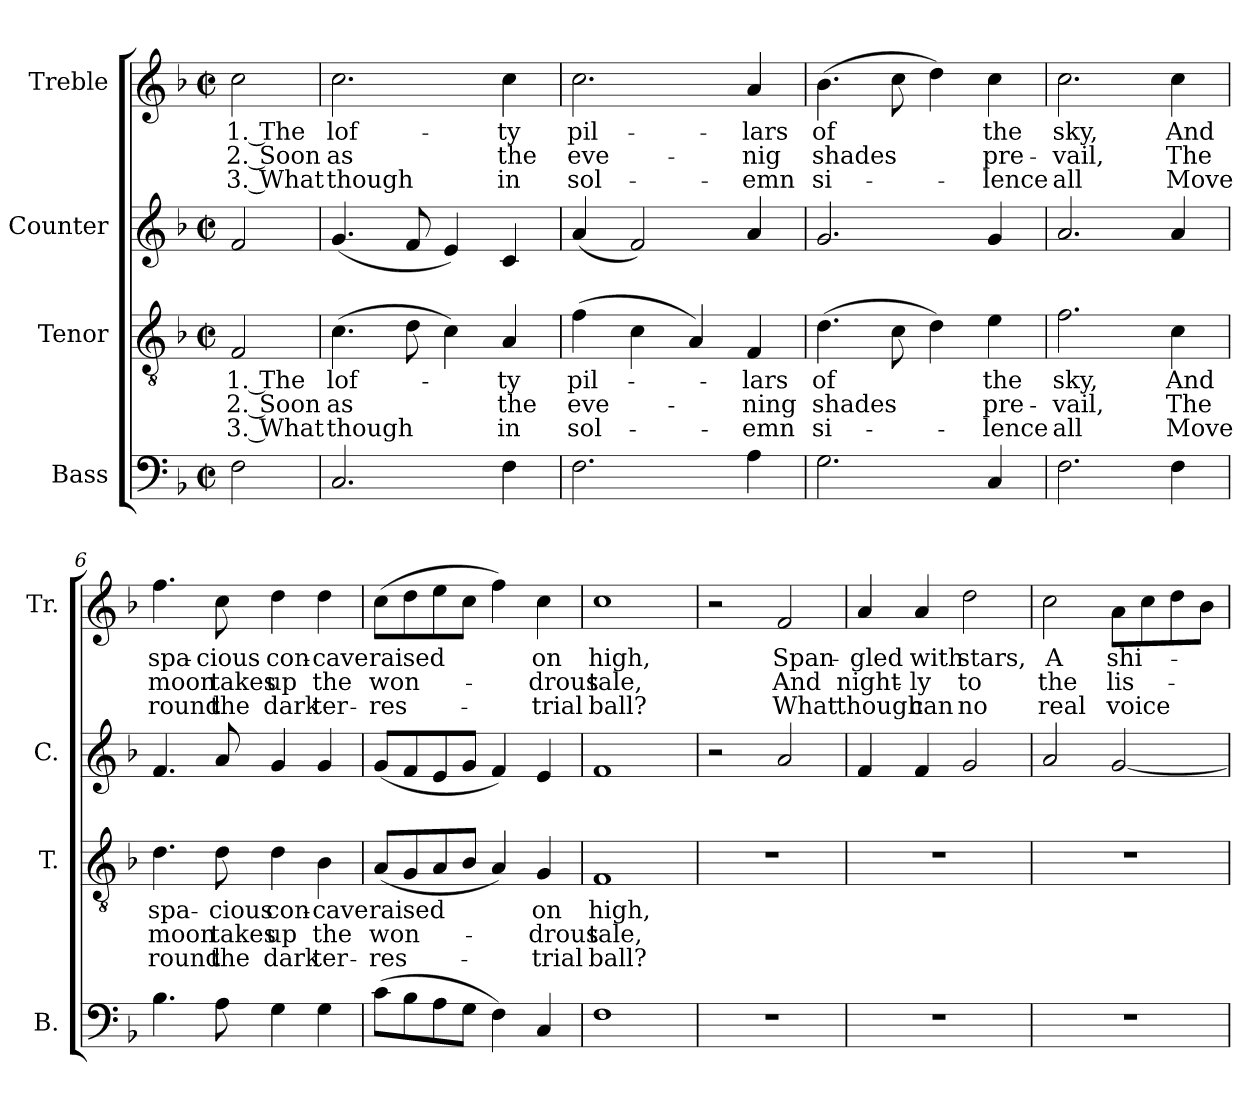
**kern	**kern	**text	**text	**text	**kern	**kern	**text	**text	**text
*part4	*part3	*part3	*part3	*part3	*part2	*part1	*part1	*part1	*part1
*staff4	*staff3	*staff3	*staff3	*staff3	*staff2	*staff1	*staff1	*staff1	*staff1
*I"Bass	*I"Tenor	*	*	*	*I"Counter	*I"Treble	*	*	*
*I'B.	*I'T.	*	*	*	*I'C.	*I'Tr.	*	*	*
*clefF4	*clefGv2	*	*	*	*clefG2	*clefG2	*	*	*
*k[b-]	*k[b-]	*	*	*	*k[b-]	*k[b-]	*	*	*
*M4/4	*M4/4	*	*	*	*M4/4	*M4/4	*	*	*
*met(c|)	*met(c|)	*	*	*	*met(c|)	*met(c|)	*	*	*
*MM150	*MM150	*	*	*	*MM150	*MM150	*	*	*
=1	=1	=1	=1	=1	=1	=1	=1	=1	=1
2F\	2F/	1. The	2. Soon	3. What	2f/	2cc\	1. The	2. Soon	3. What
=2	=2	=2	=2	=2	=2	=2	=2	=2	=2
2.C/	(4.c\	lof-	as	though	(4.g/	2.cc\	lof-	as	though
.	8d\	.	.	.	8f/	.	.	.	.
.	4c\)	.	.	.	4e/)	.	.	.	.
4F\	4A/	-ty	the	in	4c/	4cc\	-ty	the	in
=3	=3	=3	=3	=3	=3	=3	=3	=3	=3
2.F\	(4f\	pil-	eve-	sol-	(4a/	2.cc\	pil-	eve-	sol-
.	4c\	.	.	.	2f/)	.	.	.	.
.	4A/)	.	.	.	.	.	.	.	.
4A\	4F/	-lars	-ning	-emn	4a/	4a/	-lars	-nig	-emn
=4	=4	=4	=4	=4	=4	=4	=4	=4	=4
2.G\	(4.d\	of	shades	si-	2.g/	(4.b-\	of	shades	si-
.	8c\	.	.	.	.	8cc\	.	.	.
.	4d\)	.	.	.	.	4dd\)	.	.	.
4C/	4e\	the	pre-	-lence	4g/	4cc\	the	pre-	-lence
=5	=5	=5	=5	=5	=5	=5	=5	=5	=5
2.F\	2.f\	sky,	-vail,	all	2.a/	2.cc\	sky,	-vail,	all
4F\	4c\	And	The	Move	4a/	4cc\	And	The	Move
=6	=6	=6	=6	=6	=6	=6	=6	=6	=6
4.B-\	4.d\	spa-	moon	round	4.f/	4.ff\	spa-	moon	round
8A\	8d\	-cious	takes	the	8a/	8cc\	-cious	takes	the
4G\	4d\	con-	up	dark	4g/	4dd\	con-	up	dark
4G\	4B-\	-cave	the	ter-	4g/	4dd\	-cave	the	ter-
=7	=7	=7	=7	=7	=7	=7	=7	=7	=7
(8c\L	(8A/L	raised	won-	-res-	(8g/L	(8cc\L	raised	won-	-res-
8B-\	8G/	.	.	.	8f/	8dd\	.	.	.
8A\	8A/	.	.	.	8e/	8ee\	.	.	.
8G\J	8B-/J	.	.	.	8g/J	8cc\J	.	.	.
4F\)	4A/)	.	.	.	4f/)	4ff\)	.	.	.
4C/	4G/	on	-drous	-trial	4e/	4cc\	on	-drous	-trial
=8	=8	=8	=8	=8	=8	=8	=8	=8	=8
1F	1F	high,	tale,	ball?	1f	1cc	high,	tale,	ball?
!!LO:LB:g=z
=9	=9	=9	=9	=9	=9	=9	=9	=9	=9
1r	1r	.	.	.	2r	2r	.	.	.
.	.	.	.	.	2a/	2f/	Span-	And	What
=10	=10	=10	=10	=10	=10	=10	=10	=10	=10
1r	1r	.	.	.	4f/	4a/	-gled	night-	though
.	.	.	.	.	4f/	4a/	with	-ly	can
.	.	.	.	.	2g/	2dd\	stars,	to	no
=11	=11	=11	=11	=11	=11	=11	=11	=11	=11
1r	1r	.	.	.	2a/	2cc\	A	the	real
.	.	.	.	.	[2g/	8a\L	shi-	lis-	voice
.	.	.	.	.	.	8cc\	.	.	.
.	.	.	.	.	.	8dd\	.	.	.
.	.	.	.	.	.	8b-\J	.	.	.
=	=	=	=	=	=	=	=	=	=
*-	*-	*-	*-	*-	*-	*-	*-	*-	*-
